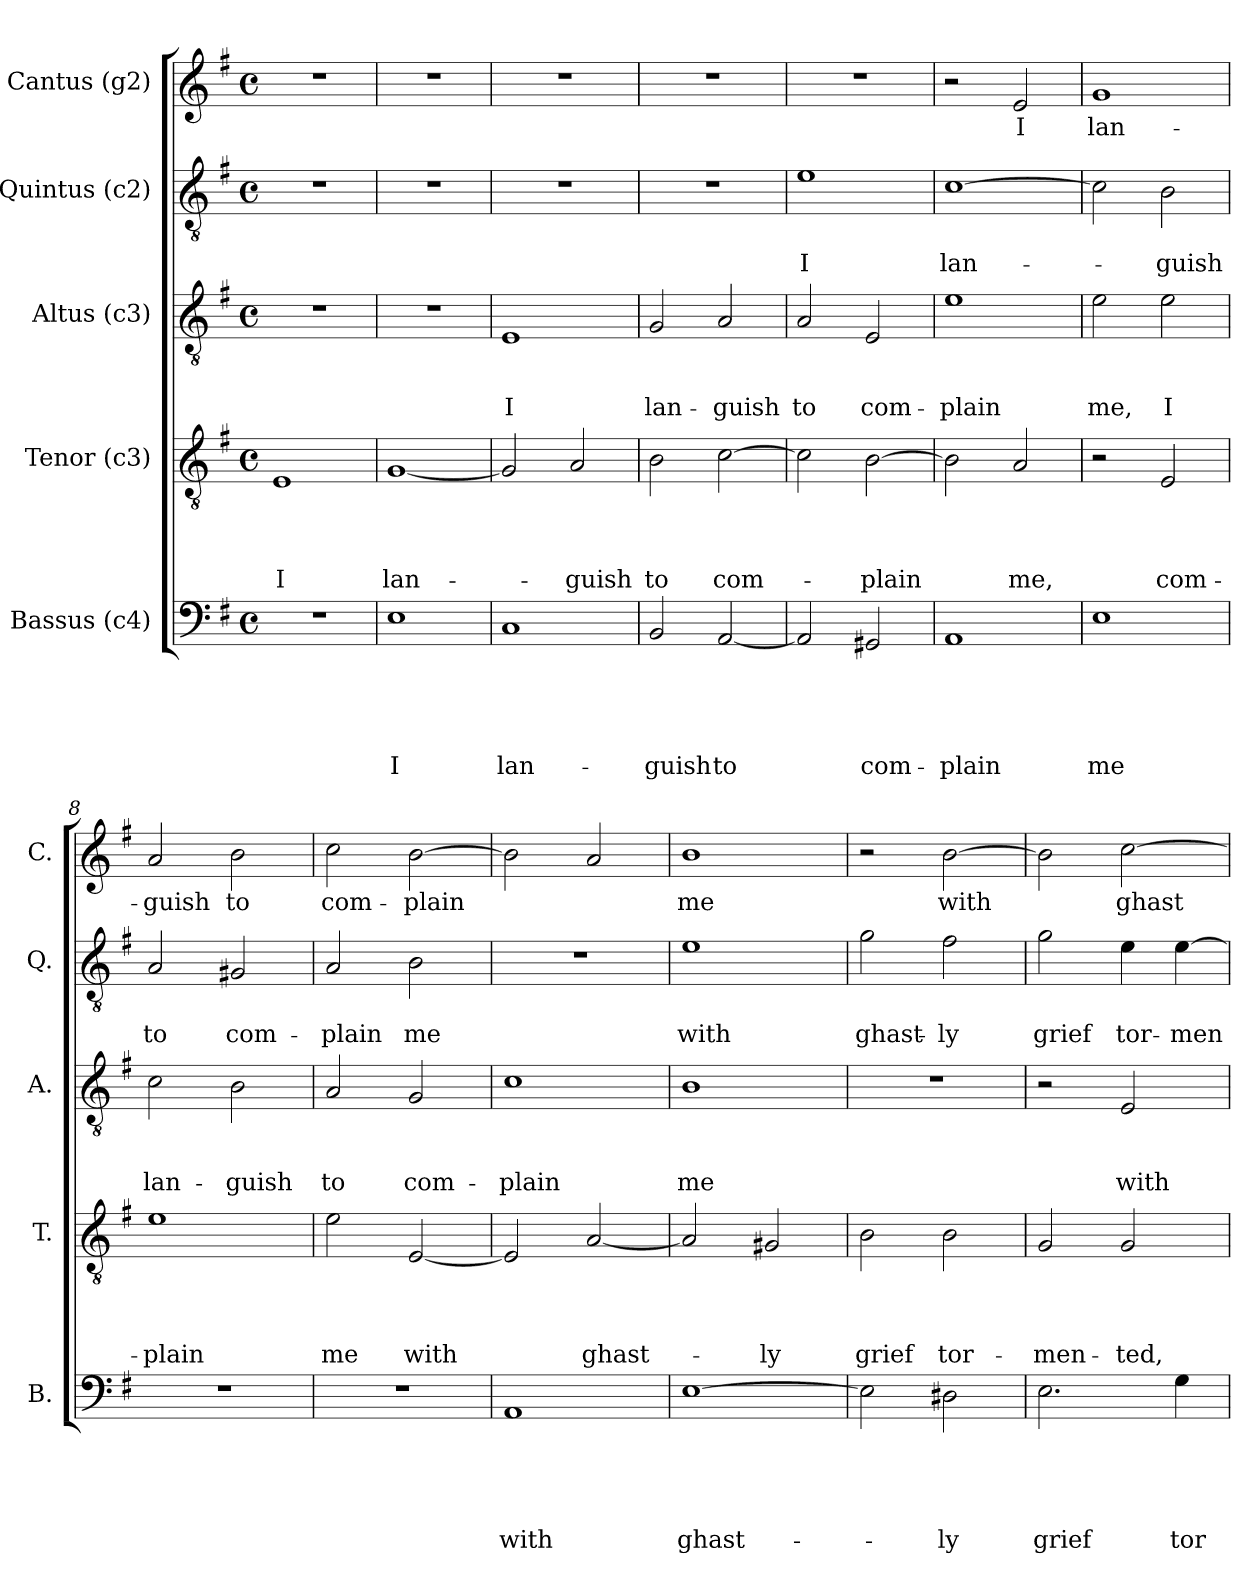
**kern	**text	**text	**text	**text	**text	**kern	**text	**text	**text	**text	**kern	**text	**text	**text	**kern	**text	**text	**kern	**text
*part5	*part5	*part5	*part5	*part5	*part5	*part4	*part4	*part4	*part4	*part4	*part3	*part3	*part3	*part3	*part2	*part2	*part2	*part1	*part1
*staff5	*staff5	*staff5	*staff5	*staff5	*staff5	*staff4	*staff4	*staff4	*staff4	*staff4	*staff3	*staff3	*staff3	*staff3	*staff2	*staff2	*staff2	*staff1	*staff1
*I"Bassus (c4)	*	*	*	*	*	*I"Tenor (c3)	*	*	*	*	*I"Altus (c3)	*	*	*	*I"Quintus (c2)	*	*	*I"Cantus (g2)	*
*I'B.	*	*	*	*	*	*I'T.	*	*	*	*	*I'A.	*	*	*	*I'Q.	*	*	*I'C.	*
*clefF4	*	*	*	*	*	*clefGv2	*	*	*	*	*clefGv2	*	*	*	*clefGv2	*	*	*clefG2	*
*k[f#]	*	*	*	*	*	*k[f#]	*	*	*	*	*k[f#]	*	*	*	*k[f#]	*	*	*k[f#]	*
*G:	*	*	*	*	*	*G:	*	*	*	*	*G:	*	*	*	*G:	*	*	*G:	*
*M4/4	*	*	*	*	*	*M4/4	*	*	*	*	*M4/4	*	*	*	*M4/4	*	*	*M4/4	*
*met(c)	*	*	*	*	*	*met(c)	*	*	*	*	*met(c)	*	*	*	*met(c)	*	*	*met(c)	*
=1	=1	=1	=1	=1	=1	=1	=1	=1	=1	=1	=1	=1	=1	=1	=1	=1	=1	=1	=1
!	!	!	!	!	!	!	!	!	!	!LO:LY:b:rj	!	!	!	!	!	!	!	!	!
1r	.	.	.	.	.	1E	.	.	.	I	1r	.	.	.	1r	.	.	1r	.
=2	=2	=2	=2	=2	=2	=2	=2	=2	=2	=2	=2	=2	=2	=2	=2	=2	=2	=2	=2
!	!	!	!	!	!LO:LY:b:rj	!	!	!	!	!LO:LY:b	!	!	!	!	!	!	!	!	!
1E	.	.	.	.	I	[<1G	.	.	.	lan-	1r	.	.	.	1r	.	.	1r	.
=3	=3	=3	=3	=3	=3	=3	=3	=3	=3	=3	=3	=3	=3	=3	=3	=3	=3	=3	=3
!	!	!	!	!	!LO:LY:b	!	!	!	!	!	!	!	!	!LO:LY:b:rj	!	!	!	!	!
1C	.	.	.	.	lan-	2G/]	.	.	.	.	1E	.	.	I	1r	.	.	1r	.
!	!	!	!	!	!	!	!	!	!	!LO:LY:b	!	!	!	!	!	!	!	!	!
.	.	.	.	.	.	2A/	.	.	.	-guish	.	.	.	.	.	.	.	.	.
=4	=4	=4	=4	=4	=4	=4	=4	=4	=4	=4	=4	=4	=4	=4	=4	=4	=4	=4	=4
!	!	!	!	!	!LO:LY:b	!	!	!	!	!LO:LY:b	!	!	!	!LO:LY:b	!	!	!	!	!
2BB/	.	.	.	.	-guish	2B\	.	.	.	to	2G/	.	.	lan-	1r	.	.	1r	.
!	!	!	!	!	!LO:LY:b	!	!	!	!	!LO:LY:b	!	!	!	!LO:LY:b	!	!	!	!	!
[<2AA/	.	.	.	.	to	[>2c\	.	.	.	com-	2A/	.	.	-guish	.	.	.	.	.
=5	=5	=5	=5	=5	=5	=5	=5	=5	=5	=5	=5	=5	=5	=5	=5	=5	=5	=5	=5
!	!	!	!	!	!	!	!	!	!	!	!	!	!	!LO:LY:b	!	!	!LO:LY:b:rj	!	!
2AA/]	.	.	.	.	.	2c\]	.	.	.	.	2A/	.	.	to	1e	.	I	1r	.
!	!	!	!	!	!LO:LY:b	!	!	!	!	!LO:LY:b	!	!	!	!LO:LY:b	!	!	!	!	!
2GG#X/	.	.	.	.	com-	[>2B\	.	.	.	-plain	2E/	.	.	com-	.	.	.	.	.
=6	=6	=6	=6	=6	=6	=6	=6	=6	=6	=6	=6	=6	=6	=6	=6	=6	=6	=6	=6
!	!	!	!	!	!LO:LY:b	!	!	!	!	!	!	!	!	!LO:LY:b	!	!	!LO:LY:b	!	!
1AA	.	.	.	.	-plain	2B\]	.	.	.	.	1e	.	.	-plain	[>1c	.	lan-	2r	.
!	!	!	!	!	!	!	!	!	!	!LO:LY:b	!	!	!	!	!	!	!	!	!LO:LY:b
.	.	.	.	.	.	2A/	.	.	.	me,	.	.	.	.	.	.	.	2e/	I
=7	=7	=7	=7	=7	=7	=7	=7	=7	=7	=7	=7	=7	=7	=7	=7	=7	=7	=7	=7
!	!	!	!	!	!LO:LY:b	!	!	!	!	!	!	!	!	!LO:LY:b	!	!	!	!	!LO:LY:b
1E	.	.	.	.	me	2r	.	.	.	.	2e\	.	.	me,	2c\]	.	.	1g	lan-
!	!	!	!	!	!	!	!	!	!	!LO:LY:b	!	!	!	!LO:LY:b	!	!	!LO:LY:b	!	!
.	.	.	.	.	.	2E/	.	.	.	com-	2e\	.	.	I	2B\	.	-guish	.	.
=8	=8	=8	=8	=8	=8	=8	=8	=8	=8	=8	=8	=8	=8	=8	=8	=8	=8	=8	=8
!	!	!	!	!	!	!	!	!	!	!LO:LY:b	!	!	!	!LO:LY:b	!	!	!LO:LY:b	!	!LO:LY:b
1r	.	.	.	.	.	1e	.	.	.	-plain	2c\	.	.	lan-	2A/	.	to	2a/	-guish
!	!	!	!	!	!	!	!	!	!	!	!	!	!	!LO:LY:b	!	!	!LO:LY:b	!	!LO:LY:b
.	.	.	.	.	.	.	.	.	.	.	2B\	.	.	-guish	2G#X/	.	com-	2b\	to
!!LO:LB:g=z
=9	=9	=9	=9	=9	=9	=9	=9	=9	=9	=9	=9	=9	=9	=9	=9	=9	=9	=9	=9
!	!	!	!	!	!	!	!	!	!	!LO:LY:b	!	!	!	!LO:LY:b	!	!	!LO:LY:b	!	!LO:LY:b
1r	.	.	.	.	.	2e\	.	.	.	me	2A/	.	.	to	2A/	.	-plain	2cc\	com-
!	!	!	!	!	!	!	!	!	!	!LO:LY:b	!	!	!	!LO:LY:b	!	!	!LO:LY:b	!	!LO:LY:b
.	.	.	.	.	.	[<2E/	.	.	.	with	2G/	.	.	com-	2B\	.	me	[>2b\	-plain
=10	=10	=10	=10	=10	=10	=10	=10	=10	=10	=10	=10	=10	=10	=10	=10	=10	=10	=10	=10
!	!	!	!	!	!LO:LY:b	!	!	!	!	!	!	!	!	!LO:LY:b	!	!	!	!	!
1AA	.	.	.	.	with	2E/]	.	.	.	.	1c	.	.	-plain	1r	.	.	2b\]	.
!	!	!	!	!	!	!	!	!	!	!LO:LY:b	!	!	!	!	!	!	!	!	!
.	.	.	.	.	.	[<2A/	.	.	.	ghast-	.	.	.	.	.	.	.	2a/	.
=11	=11	=11	=11	=11	=11	=11	=11	=11	=11	=11	=11	=11	=11	=11	=11	=11	=11	=11	=11
!	!	!	!	!	!LO:LY:b	!	!	!	!	!	!	!	!	!LO:LY:b	!	!	!LO:LY:b	!	!LO:LY:b
[>1E	.	.	.	.	ghast-	2A/]	.	.	.	.	1B	.	.	me	1e	.	with	1b	me
!	!	!	!	!	!	!	!	!	!	!LO:LY:b	!	!	!	!	!	!	!	!	!
.	.	.	.	.	.	2G#X/	.	.	.	-ly	.	.	.	.	.	.	.	.	.
=12	=12	=12	=12	=12	=12	=12	=12	=12	=12	=12	=12	=12	=12	=12	=12	=12	=12	=12	=12
!	!	!	!	!	!	!	!	!	!	!LO:LY:b	!	!	!	!	!	!	!LO:LY:b	!	!
2E\]	.	.	.	.	.	2B\	.	.	.	grief	1r	.	.	.	2g\	.	ghast-	2r	.
!	!	!	!	!	!LO:LY:b	!	!	!	!	!LO:LY:b	!	!	!	!	!	!	!LO:LY:b	!	!LO:LY:b
2D#X\	.	.	.	.	-ly	2B\	.	.	.	tor-	.	.	.	.	2f#\	.	-ly	[>2b\	with
=13	=13	=13	=13	=13	=13	=13	=13	=13	=13	=13	=13	=13	=13	=13	=13	=13	=13	=13	=13
!	!	!	!	!	!LO:LY:b	!	!	!	!	!LO:LY:b	!	!	!	!	!	!	!LO:LY:b	!	!
2.E\	.	.	.	.	grief	2G/	.	.	.	-men-	2r	.	.	.	2g\	.	grief	2b\]	.
!	!	!	!	!	!	!	!	!	!	!LO:LY:b	!	!	!	!LO:LY:b	!	!	!LO:LY:b	!	!LO:LY:b
.	.	.	.	.	.	2G/	.	.	.	-ted,	2E/	.	.	with	4e\	.	tor-	[>2cc\	ghast-
!	!	!	!	!	!LO:LY:b	!	!	!	!	!	!	!	!	!	!	!	!LO:LY:b	!	!
4G\	.	.	.	.	tor-	.	.	.	.	.	.	.	.	.	[>4e\	.	-men-	.	.
=	=	=	=	=	=	=	=	=	=	=	=	=	=	=	=	=	=	=	=
*-	*-	*-	*-	*-	*-	*-	*-	*-	*-	*-	*-	*-	*-	*-	*-	*-	*-	*-	*-
